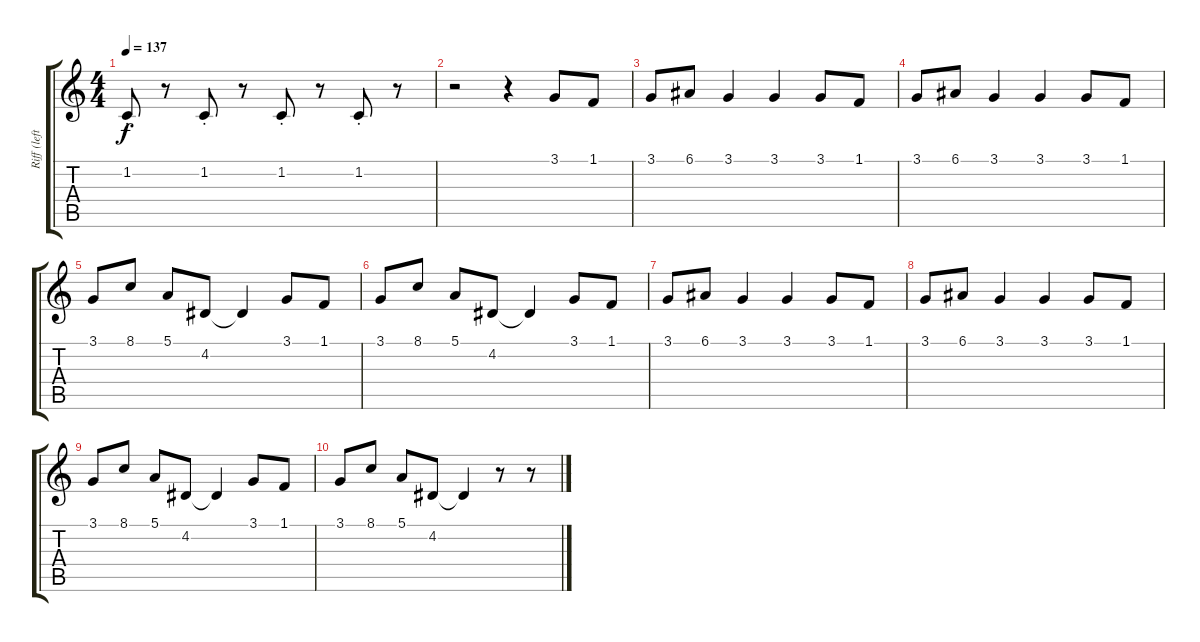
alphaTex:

\track ("Riff (left)" "Riff (left") {instrument lead4chiff}
\staff {score tabs}
\tuning (E4 B3 G3 D3 A2 E2) {hide}
\ts (4 4)
\tempo 137
\clef g2
\ks c
1.2{st}.8{dy f} r.8 1.2{st}.8 r.8 1.2{st}.8 r.8 1.2{st}.8 r.8 |
r.2 r.4 3.1.8 1.1.8 |
3.1.8 6.1.8 3.1.4 3.1.4 3.1.8 1.1.8 |
3.1.8 6.1.8 3.1.4 3.1.4 3.1.8 1.1.8 |
3.1.8 8.1.8 5.1.8 4.2.8 4.2{t}.4 3.1.8 1.1.8 |
3.1.8 8.1.8 5.1.8 4.2.8 4.2{t}.4 3.1.8 1.1.8 |
3.1.8 6.1.8 3.1.4 3.1.4 3.1.8 1.1.8 |
3.1.8 6.1.8 3.1.4 3.1.4 3.1.8 1.1.8 |
3.1.8 8.1.8 5.1.8 4.2.8 4.2{t}.4 3.1.8 1.1.8 |
3.1.8 8.1.8 5.1.8 4.2.8 4.2{t}.4 r.8 r.8
